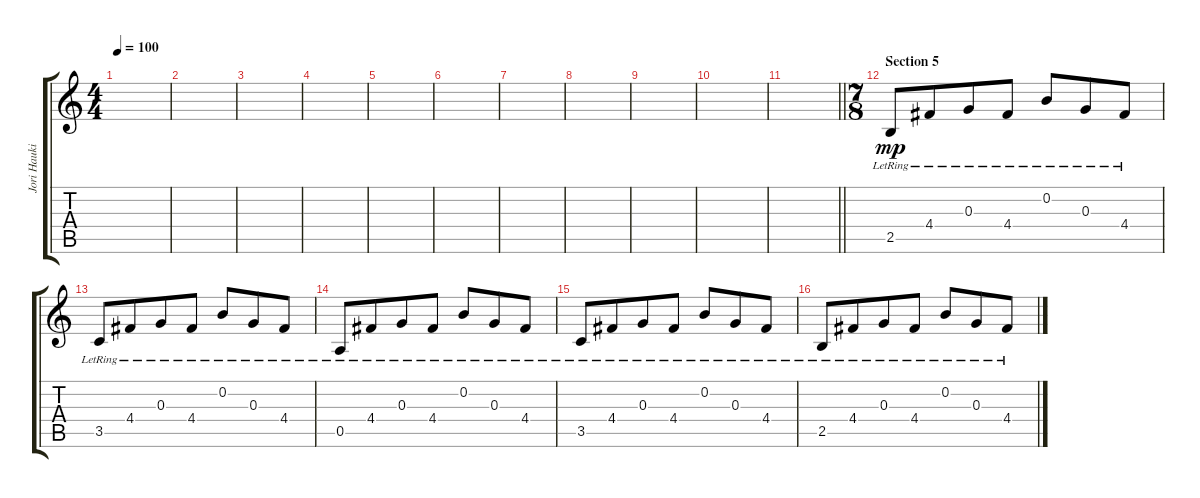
\track ("Jori Haukio (lead guitar) " "Jori Hauki") {instrument overdrivenguitar}
\staff {score tabs}
\tuning (E4 B3 G3 D3 A2 E2) {hide}
\ts (4 4)
\tempo 100
\clef g2
\ks aminor
|
|
|
|
|
|
|
|
|
|
\barLineRight lightlight
|
\ts (7 8)
\section ("" "Section 5")
2.5{lr}.8{dy mp volume 13} 4.4{lr}.8 0.3{lr}.8 4.4{lr}.8 0.2{lr}.8 0.3{lr}.8 4.4{lr}.8 |
3.5{lr}.8 4.4{lr}.8 0.3{lr}.8 4.4{lr}.8 0.2{lr}.8 0.3{lr}.8 4.4{lr}.8 |
0.5{lr}.8 4.4{lr}.8 0.3{lr}.8 4.4{lr}.8 0.2{lr}.8 0.3{lr}.8 4.4{lr}.8 |
3.5{lr}.8 4.4{lr}.8 0.3{lr}.8 4.4{lr}.8 0.2{lr}.8 0.3{lr}.8 4.4{lr}.8 |
2.5{lr}.8 4.4{lr}.8 0.3{lr}.8 4.4{lr}.8 0.2{lr}.8 0.3{lr}.8 4.4{lr}.8
